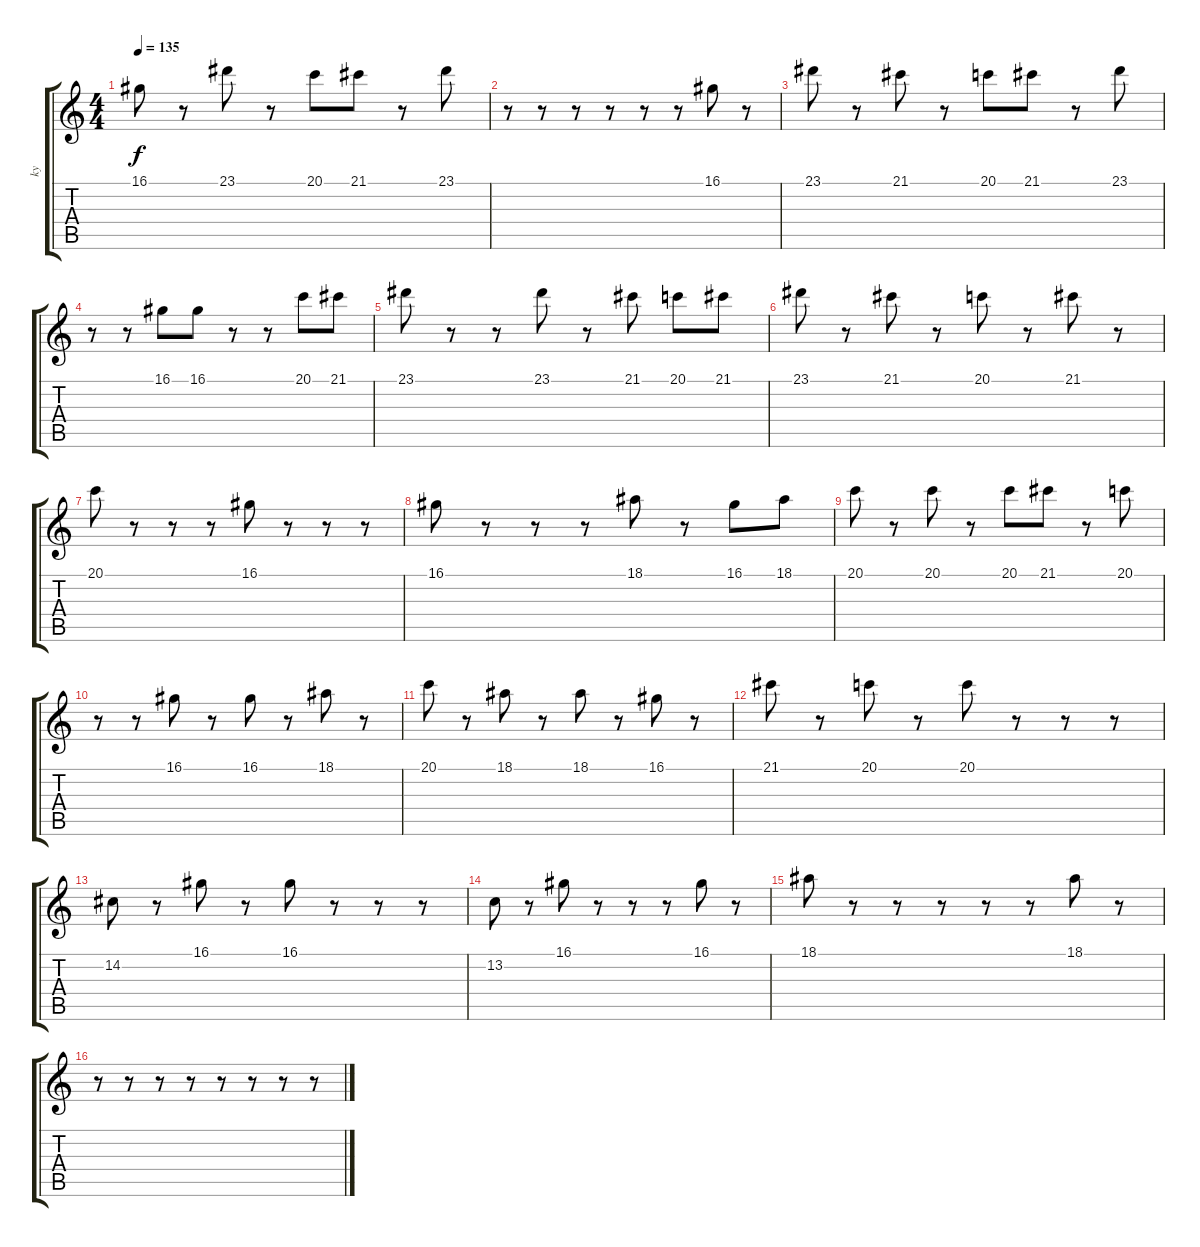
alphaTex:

\track ("ky" "ky") {instrument pad3polysynth}
\staff {score tabs}
\tuning (E4 B3 G3 D3 A2 E2) {hide}
\ts (4 4)
\tempo 135
\clef g2
\ks c
16.1.8{dy f instrument pad3polysynth} r.8 23.1.8 r.8 20.1.8 21.1.8 r.8 23.1.8 |
r.8 r.8 r.8 r.8 r.8 r.8 16.1.8 r.8 |
23.1.8 r.8 21.1.8 r.8 20.1.8 21.1.8 r.8 23.1.8 |
r.8 r.8 16.1.8 16.1.8 r.8 r.8 20.1.8 21.1.8 |
23.1.8 r.8 r.8 23.1.8 r.8 21.1.8 20.1.8 21.1.8 |
23.1.8 r.8 21.1.8 r.8 20.1.8 r.8 21.1.8 r.8 |
20.1.8 r.8 r.8 r.8 16.1.8 r.8 r.8 r.8 |
16.1.8 r.8 r.8 r.8 18.1.8 r.8 16.1.8 18.1.8 |
20.1.8 r.8 20.1.8 r.8 20.1.8 21.1.8 r.8 20.1.8 |
r.8 r.8 16.1.8 r.8 16.1.8 r.8 18.1.8 r.8 |
20.1.8 r.8 18.1.8 r.8 18.1.8 r.8 16.1.8 r.8 |
21.1.8 r.8 20.1.8 r.8 20.1.8 r.8 r.8 r.8 |
14.2.8 r.8 16.1.8 r.8 16.1.8 r.8 r.8 r.8 |
13.2.8 r.8 16.1.8 r.8 r.8 r.8 16.1.8 r.8 |
18.1.8 r.8 r.8 r.8 r.8 r.8 18.1.8 r.8 |
r.8 r.8 r.8 r.8 r.8 r.8 r.8 r.8
